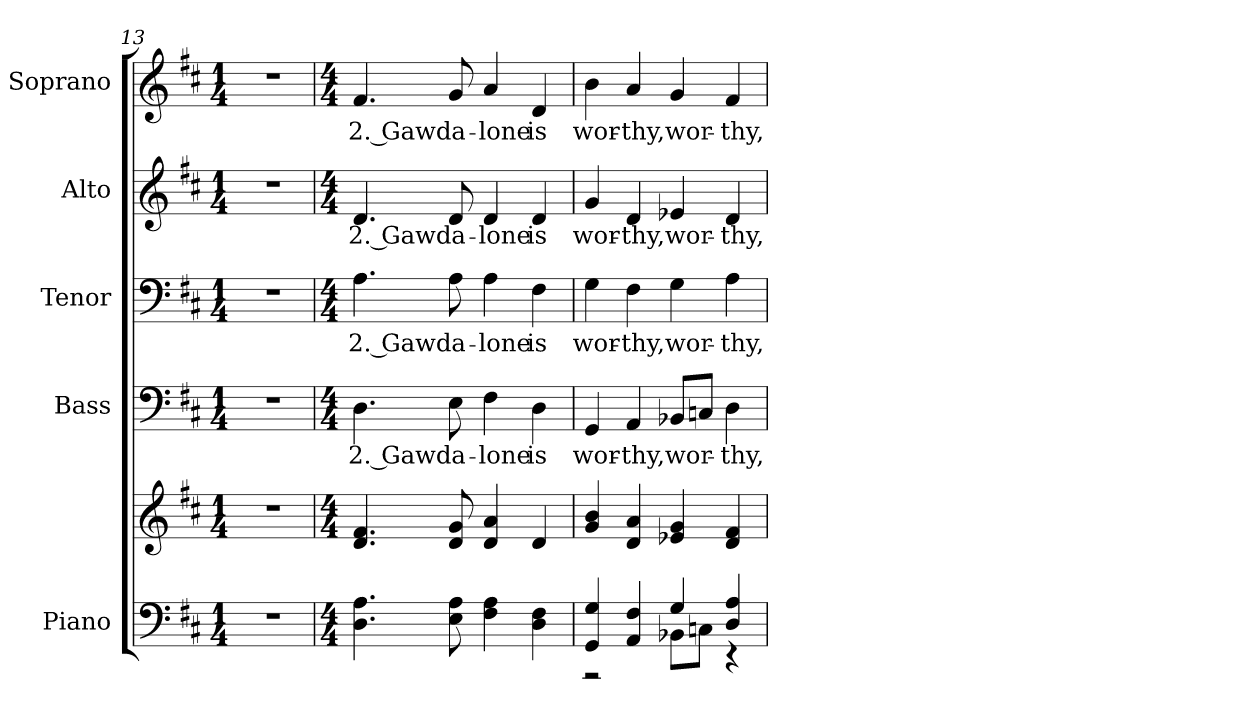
**kern	**kern	**kern	**text	**kern	**text	**kern	**text	**kern	**text
*part5	*part5	*part4	*part4	*part3	*part3	*part2	*part2	*part1	*part1
*staff6	*staff5	*staff4	*staff4	*staff3	*staff3	*staff2	*staff2	*staff1	*staff1
*I"Piano	*	*I"Bass	*	*I"Tenor	*	*I"Alto	*	*I"Soprano	*
*I'Pno.	*	*I'B.	*	*I'T.	*	*I'A.	*	*I'S.	*
!!LO:PB:g=z
*clefF4	*clefG2	*clefF4	*	*clefF4	*	*clefG2	*	*clefG2	*
*k[f#c#]	*k[f#c#]	*k[f#c#]	*	*k[f#c#]	*	*k[f#c#]	*	*k[f#c#]	*
*D:	*D:	*D:	*	*D:	*	*D:	*	*D:	*
*M1/4	*M1/4	*M1/4	*	*M1/4	*	*M1/4	*	*M1/4	*
=13	=13	=13	=13	=13	=13	=13	=13	=13	=13
!LO:N:vis=1	!LO:N:vis=1	!LO:N:vis=1	!	!LO:N:vis=1	!	!LO:N:vis=1	!	!LO:N:vis=1	!
4r	4r	4r	.	4r	.	4r	.	4r	.
=14	=14	=14	=14	=14	=14	=14	=14	=14	=14
*M4/4	*M4/4	*M4/4	*	*M4/4	*	*M4/4	*	*M4/4	*
!	!	!	!LO:LY:b:color=#000000	!	!	!	!	!	!
!	!	!	!	!	!LO:LY:b:color=#000000	!	!	!	!
!	!	!	!	!	!	!	!LO:LY:b:color=#000000	!	!
!	!	!	!	!	!	!	!	!	!LO:LY:b:color=#000000
4.Di\ 4.Ai	4.di/ 4.f#i	4.Di\	2. Gawd	4.Ai\	2. Gawd	4.di/	2. Gawd	4.f#i/	2. Gawd
!	!	!	!LO:LY:b:color=#000000	!	!	!	!	!	!
!	!	!	!	!	!LO:LY:b:color=#000000	!	!	!	!
!	!	!	!	!	!	!	!LO:LY:b:color=#000000	!	!
!	!	!	!	!	!	!	!	!	!LO:LY:b:color=#000000
8Ei\ 8Ai	8di/ 8gi	8Ei\	a-	8Ai\	a-	8di/	a-	8gi/	a-
!	!	!	!LO:LY:b:color=#000000	!	!	!	!	!	!
!	!	!	!	!	!LO:LY:b:color=#000000	!	!	!	!
!	!	!	!	!	!	!	!LO:LY:b:color=#000000	!	!
!	!	!	!	!	!	!	!	!	!LO:LY:b:color=#000000
4F#i\ 4Ai	4di/ 4ai	4F#i\	-lone	4Ai\	-lone	4di/	-lone	4ai/	-lone
!	!	!	!LO:LY:b:color=#000000	!	!	!	!	!	!
!	!	!	!	!	!LO:LY:b:color=#000000	!	!	!	!
!	!	!	!	!	!	!	!LO:LY:b:color=#000000	!	!
!	!	!	!	!	!	!	!	!	!LO:LY:b:color=#000000
4Di\ 4F#i	4di/	4Di\	is	4F#i\	is	4di/	is	4di/	is
!!LO:PB:g=z
=15	=15	=15	=15	=15	=15	=15	=15	=15	=15
*^	*	*	*	*	*	*	*	*	*
!	!	!	!	!LO:LY:b:color=#000000	!	!	!	!	!	!
!	!	!	!	!	!	!LO:LY:b:color=#000000	!	!	!	!
!	!	!	!	!	!	!	!	!LO:LY:b:color=#000000	!	!
!	!	!	!	!	!	!	!	!	!	!LO:LY:b:color=#000000
4GGi/ 4Gi	2r	4gi/ 4bi	4GGi/	wor-	4Gi\	wor-	4gi/	wor-	4bi\	wor-
!	!	!	!	!LO:LY:b:color=#000000	!	!	!	!	!	!
!	!	!	!	!	!	!LO:LY:b:color=#000000	!	!	!	!
!	!	!	!	!	!	!	!	!LO:LY:b:color=#000000	!	!
!	!	!	!	!	!	!	!	!	!	!LO:LY:b:color=#000000
4AAi/ 4F#i	.	4di/ 4ai	4AAi/	-thy,	4F#i\	-thy,	4di/	-thy,	4ai/	-thy,
!	!	!	!	!LO:LY:b:color=#000000	!	!	!	!	!	!
!	!	!	!	!	!	!LO:LY:b:color=#000000	!	!	!	!
!	!	!	!	!	!	!	!	!LO:LY:b:color=#000000	!	!
!	!	!	!	!	!	!	!	!	!	!LO:LY:b:color=#000000
4Gi/	8BB-Xi\L	4e-Xi/ 4gi	8BB-Xi/L	wor-	4Gi\	wor-	4e-Xi/	wor-	4gi/	wor-
.	8Cni\J	.	8Cni/J	.	.	.	.	.	.	.
!	!	!	!	!LO:LY:b:color=#000000	!	!	!	!	!	!
!	!	!	!	!	!	!LO:LY:b:color=#000000	!	!	!	!
!	!	!	!	!	!	!	!	!LO:LY:b:color=#000000	!	!
!	!	!	!	!	!	!	!	!	!	!LO:LY:b:color=#000000
4Di/ 4Ai	4r	4di/ 4f#i	4Di\	-thy,	4Ai\	-thy,	4di/	-thy,	4f#i/	-thy,
*v	*v	*	*	*	*	*	*	*	*	*
=	=	=	=	=	=	=	=	=	=
*-	*-	*-	*-	*-	*-	*-	*-	*-	*-
